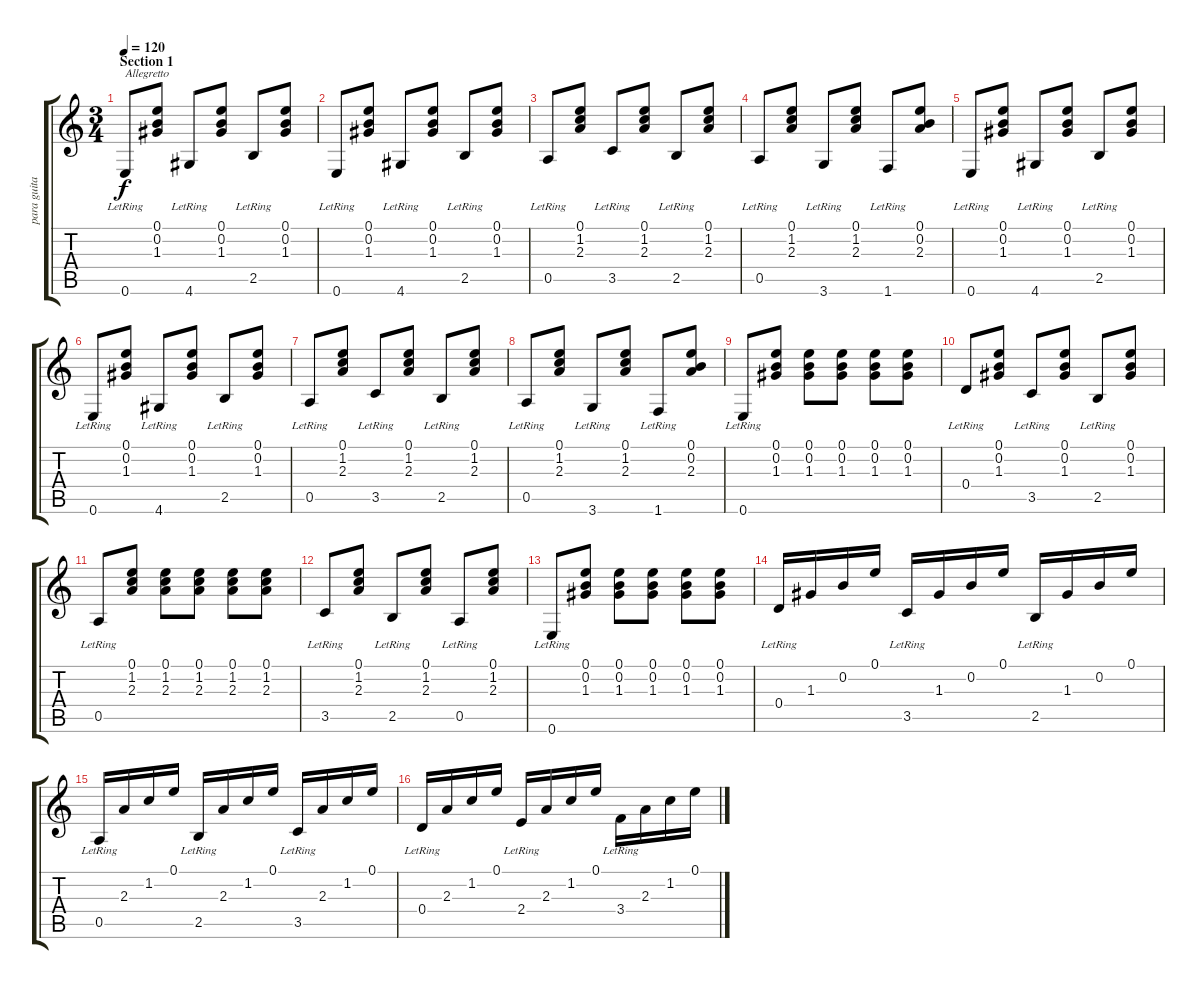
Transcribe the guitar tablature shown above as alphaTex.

\track ("para guitarra" "para guita") {instrument acousticguitarnylon}
\staff {score tabs}
\tuning (E4 B3 G3 D3 A2 E2) {hide}
\ts (3 4)
\section ("" "Section 1")
\tempo 120
\clef g2
\ks c
0.6{lr}.8{txt "Allegretto" dy f instrument acousticguitarnylon} (0.1 0.2 1.3).8 4.6{lr}.8 (0.1 0.2 1.3).8 2.5{lr}.8 (0.1 0.2 1.3).8 |
0.6{lr}.8 (0.1 0.2 1.3).8 4.6{lr}.8 (0.1 0.2 1.3).8 2.5{lr}.8 (0.1 0.2 1.3).8 |
0.5{lr}.8 (0.1 1.2 2.3).8 3.5{lr}.8 (0.1 1.2 2.3).8 2.5{lr}.8 (0.1 1.2 2.3).8 |
0.5{lr}.8 (0.1 1.2 2.3).8 3.6{lr}.8 (0.1 1.2 2.3).8 1.6{lr}.8 (0.1 0.2 2.3).8 |
0.6{lr}.8 (0.1 0.2 1.3).8 4.6{lr}.8 (0.1 0.2 1.3).8 2.5{lr}.8 (0.1 0.2 1.3).8 |
0.6{lr}.8 (0.1 0.2 1.3).8 4.6{lr}.8 (0.1 0.2 1.3).8 2.5{lr}.8 (0.1 0.2 1.3).8 |
0.5{lr}.8 (0.1 1.2 2.3).8 3.5{lr}.8 (0.1 1.2 2.3).8 2.5{lr}.8 (0.1 1.2 2.3).8 |
0.5{lr}.8 (0.1 1.2 2.3).8 3.6{lr}.8 (0.1 1.2 2.3).8 1.6{lr}.8 (0.1 0.2 2.3).8 |
0.6{lr}.8 (0.1 0.2 1.3).8 (0.1 0.2 1.3).8 (0.1 0.2 1.3).8 (0.1 0.2 1.3).8 (0.1 0.2 1.3).8 |
0.4{lr}.8 (0.1 0.2 1.3).8 3.5{lr}.8 (0.1 0.2 1.3).8 2.5{lr}.8 (0.1 0.2 1.3).8 |
0.5{lr}.8 (0.1 1.2 2.3).8 (0.1 1.2 2.3).8 (0.1 1.2 2.3).8 (0.1 1.2 2.3).8 (0.1 1.2 2.3).8 |
3.5{lr}.8 (0.1 1.2 2.3).8 2.5{lr}.8 (0.1 1.2 2.3).8 0.5{lr}.8 (0.1 1.2 2.3).8 |
0.6{lr}.8 (0.1 0.2 1.3).8 (0.1 0.2 1.3).8 (0.1 0.2 1.3).8 (0.1 0.2 1.3).8 (0.1 0.2 1.3).8 |
0.4{lr}.16 1.3.16 0.2.16 0.1.16 3.5{lr}.16 1.3.16 0.2.16 0.1.16 2.5{lr}.16 1.3.16 0.2.16 0.1.16 |
0.5{lr}.16 2.3.16 1.2.16 0.1.16 2.5{lr}.16 2.3.16 1.2.16 0.1.16 3.5{lr}.16 2.3.16 1.2.16 0.1.16 |
0.4{lr}.16 2.3.16 1.2.16 0.1.16 2.4{lr}.16 2.3.16 1.2.16 0.1.16 3.4{lr}.16 2.3.16 1.2.16 0.1.16
